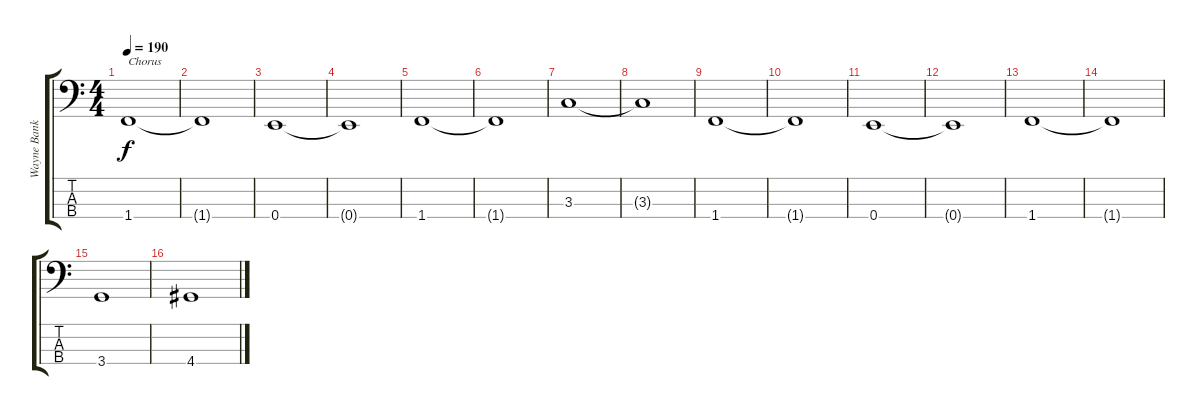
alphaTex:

\track ("Wayne Banks" "Wayne Bank") {instrument electricbasspick}
\staff {score tabs}
\tuning (G2 D2 A1 E1) {hide}
\ts (4 4)
\tempo 190
\clef f4
\ks c
1.4.1{txt "Chorus" dy f} |
1.4{t}.1 |
0.4.1 |
0.4{t}.1 |
1.4.1 |
1.4{t}.1 |
3.3.1 |
3.3{t}.1 |
1.4.1 |
1.4{t}.1 |
0.4.1 |
0.4{t}.1 |
1.4.1 |
1.4{t}.1 |
3.4.1 |
4.4.1
